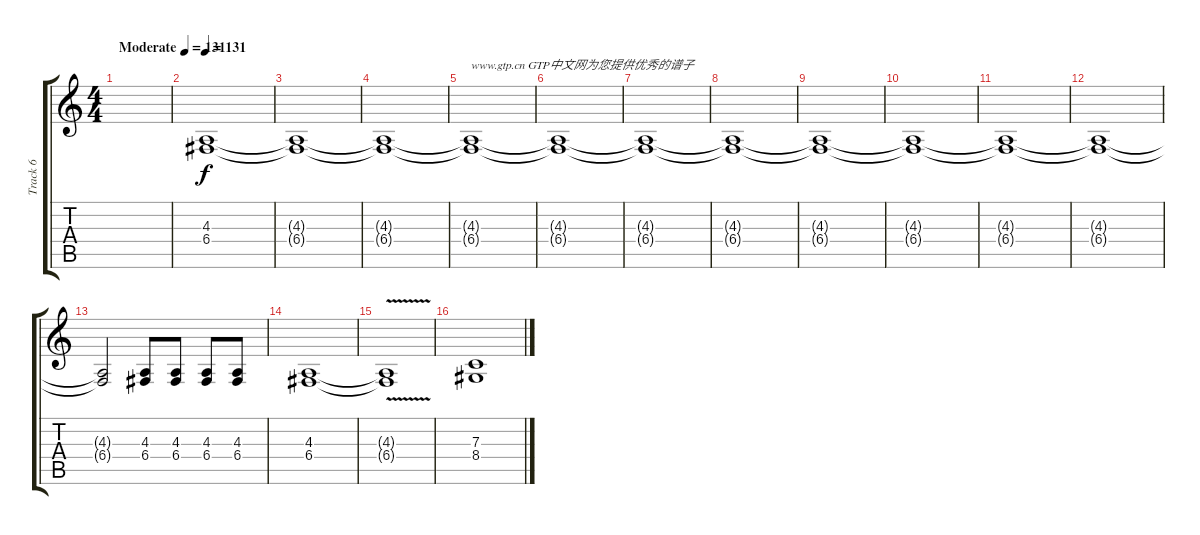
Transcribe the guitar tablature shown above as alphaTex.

\track ("Track 6" "Track 6") {instrument pad3polysynth}
\staff {score tabs}
\tuning (D4 A3 F3 C3 G2 C2) {hide}
\ts (4 4)
\tempo (131 "Moderate")
\clef g2
\ks c
|
\tempo 131
(4.3 6.4).1{volume 11 instrument pad3polysynth} |
(4.3{t} 6.4{t}).1 |
(4.3{t} 6.4{t}).1 |
(4.3{t} 6.4{t}).1{txt "www.gtp.cn GTP中文网为您提供优秀的谱子"} |
(4.3{t} 6.4{t}).1{volume 5} |
(4.3{t} 6.4{t}).1{volume 0} |
(4.3{t} 6.4{t}).1 |
(4.3{t} 6.4{t}).1 |
(4.3{t} 6.4{t}).1 |
(4.3{t} 6.4{t}).1{volume 6} |
(4.3{t} 6.4{t}).1{volume 9} |
(4.3{t} 6.4{t}).2{volume 11} (4.3 6.4).8 (4.3 6.4).8 (4.3 6.4).8 (4.3 6.4).8 |
(4.3 6.4).1{volume 11} |
(4.3{v t} 6.4{t}).1 |
(7.3 8.4).1
